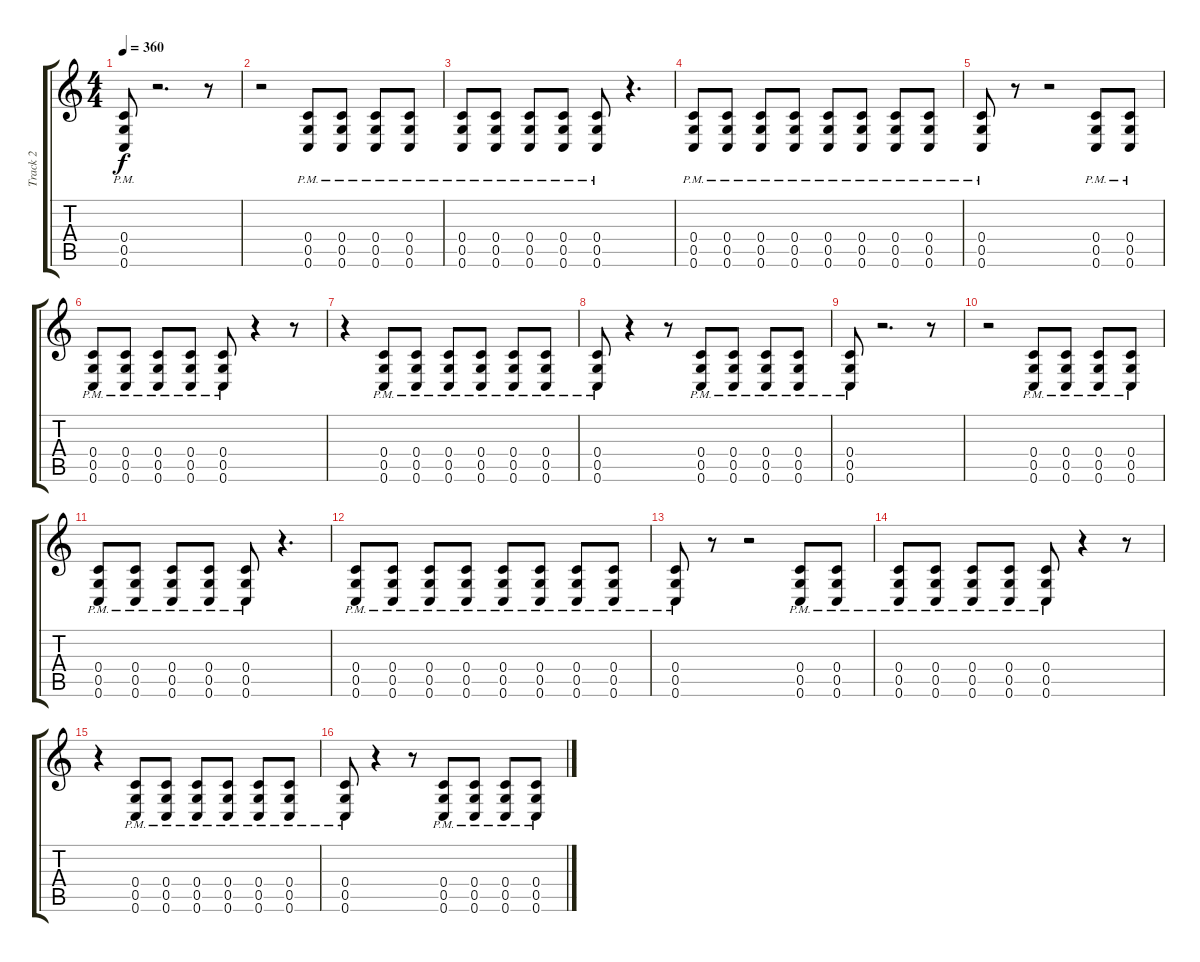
\track ("Track 2" "Track 2") {instrument overdrivenguitar}
\staff {score tabs}
\tuning (D4 A3 F3 C3 G2 C2) {hide}
\ts (4 4)
\tempo 360
\clef g2
\ks c
(0.4{pm} 0.5{pm} 0.6{pm}).8{dy f} r.2{d} r.8 |
r.2 (0.4{pm} 0.5{pm} 0.6{pm}).8 (0.4{pm} 0.5{pm} 0.6{pm}).8 (0.4{pm} 0.5{pm} 0.6{pm}).8 (0.4{pm} 0.5{pm} 0.6{pm}).8 |
(0.4{pm} 0.5{pm} 0.6{pm}).8 (0.4{pm} 0.5{pm} 0.6{pm}).8 (0.4{pm} 0.5{pm} 0.6{pm}).8 (0.4{pm} 0.5{pm} 0.6{pm}).8 (0.4{pm} 0.5{pm} 0.6{pm}).8 r.4{d} |
(0.4{pm} 0.5{pm} 0.6{pm}).8 (0.4{pm} 0.5{pm} 0.6{pm}).8 (0.4{pm} 0.5{pm} 0.6{pm}).8 (0.4{pm} 0.5{pm} 0.6{pm}).8 (0.4{pm} 0.5{pm} 0.6{pm}).8 (0.4{pm} 0.5{pm} 0.6{pm}).8 (0.4{pm} 0.5{pm} 0.6{pm}).8 (0.4{pm} 0.5{pm} 0.6{pm}).8 |
(0.4{pm} 0.5{pm} 0.6{pm}).8 r.8 r.2 (0.4{pm} 0.5{pm} 0.6{pm}).8 (0.4{pm} 0.5{pm} 0.6{pm}).8 |
(0.4{pm} 0.5{pm} 0.6{pm}).8 (0.4{pm} 0.5{pm} 0.6{pm}).8 (0.4{pm} 0.5{pm} 0.6{pm}).8 (0.4{pm} 0.5{pm} 0.6{pm}).8 (0.4{pm} 0.5{pm} 0.6{pm}).8 r.4 r.8 |
r.4 (0.4{pm} 0.5{pm} 0.6{pm}).8 (0.4{pm} 0.5{pm} 0.6{pm}).8 (0.4{pm} 0.5{pm} 0.6{pm}).8 (0.4{pm} 0.5{pm} 0.6{pm}).8 (0.4{pm} 0.5{pm} 0.6{pm}).8 (0.4{pm} 0.5{pm} 0.6{pm}).8 |
(0.4{pm} 0.5{pm} 0.6{pm}).8 r.4 r.8 (0.4{pm} 0.5{pm} 0.6{pm}).8 (0.4{pm} 0.5{pm} 0.6{pm}).8 (0.4{pm} 0.5{pm} 0.6{pm}).8 (0.4{pm} 0.5{pm} 0.6{pm}).8 |
(0.4{pm} 0.5{pm} 0.6{pm}).8 r.2{d} r.8 |
r.2 (0.4{pm} 0.5{pm} 0.6{pm}).8 (0.4{pm} 0.5{pm} 0.6{pm}).8 (0.4{pm} 0.5{pm} 0.6{pm}).8 (0.4{pm} 0.5{pm} 0.6{pm}).8 |
(0.4{pm} 0.5{pm} 0.6{pm}).8 (0.4{pm} 0.5{pm} 0.6{pm}).8 (0.4{pm} 0.5{pm} 0.6{pm}).8 (0.4{pm} 0.5{pm} 0.6{pm}).8 (0.4{pm} 0.5{pm} 0.6{pm}).8 r.4{d} |
(0.4{pm} 0.5{pm} 0.6{pm}).8 (0.4{pm} 0.5{pm} 0.6{pm}).8 (0.4{pm} 0.5{pm} 0.6{pm}).8 (0.4{pm} 0.5{pm} 0.6{pm}).8 (0.4{pm} 0.5{pm} 0.6{pm}).8 (0.4{pm} 0.5{pm} 0.6{pm}).8 (0.4{pm} 0.5{pm} 0.6{pm}).8 (0.4{pm} 0.5{pm} 0.6{pm}).8 |
(0.4{pm} 0.5{pm} 0.6{pm}).8 r.8 r.2 (0.4{pm} 0.5{pm} 0.6{pm}).8 (0.4{pm} 0.5{pm} 0.6{pm}).8 |
(0.4{pm} 0.5{pm} 0.6{pm}).8 (0.4{pm} 0.5{pm} 0.6{pm}).8 (0.4{pm} 0.5{pm} 0.6{pm}).8 (0.4{pm} 0.5{pm} 0.6{pm}).8 (0.4{pm} 0.5{pm} 0.6{pm}).8 r.4 r.8 |
r.4 (0.4{pm} 0.5{pm} 0.6{pm}).8 (0.4{pm} 0.5{pm} 0.6{pm}).8 (0.4{pm} 0.5{pm} 0.6{pm}).8 (0.4{pm} 0.5{pm} 0.6{pm}).8 (0.4{pm} 0.5{pm} 0.6{pm}).8 (0.4{pm} 0.5{pm} 0.6{pm}).8 |
(0.4{pm} 0.5{pm} 0.6{pm}).8 r.4 r.8 (0.4{pm} 0.5{pm} 0.6{pm}).8 (0.4{pm} 0.5{pm} 0.6{pm}).8 (0.4{pm} 0.5{pm} 0.6{pm}).8 (0.4{pm} 0.5{pm} 0.6{pm}).8
